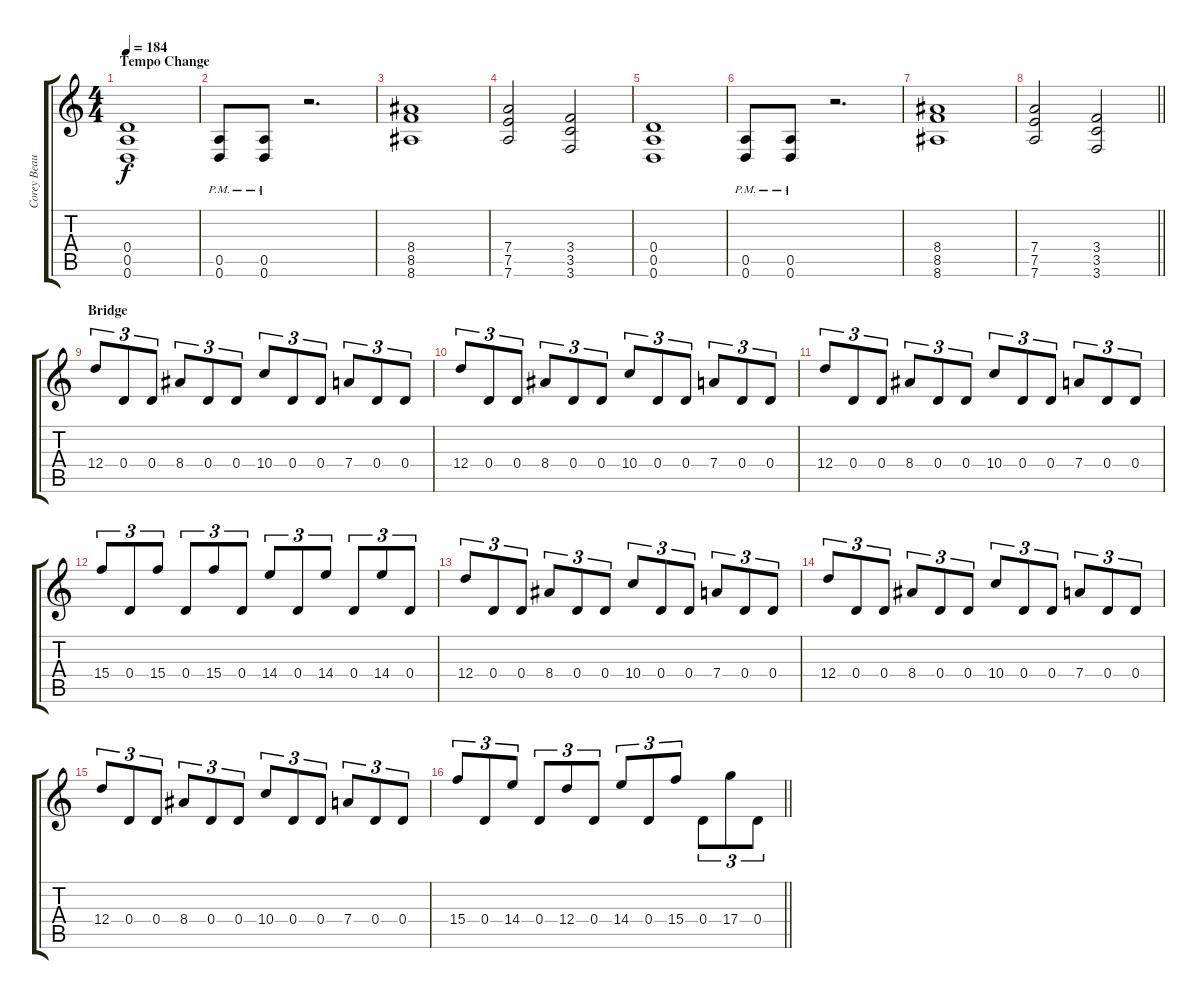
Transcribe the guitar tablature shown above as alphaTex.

\track ("Corey Beaulieu" "Corey Beau") {instrument distortionguitar}
\staff {score tabs}
\tuning (E4 B3 G3 D3 A2 D2) {hide}
\ts (4 4)
\section ("" "Tempo Change")
\tempo 184
\clef g2
\ks c
(0.4 0.5 0.6).1{dy f volume 13 balance 16} |
(0.5{pm} 0.6{pm}).8 (0.5{pm} 0.6{pm}).8 r.2{d} |
(8.4 8.5 8.6).1 |
(7.4 7.5 7.6).2 (3.4 3.5 3.6).2 |
(0.4 0.5 0.6).1 |
(0.5{pm} 0.6{pm}).8 (0.5{pm} 0.6{pm}).8 r.2{d} |
(8.4 8.5 8.6).1 |
\barLineRight lightlight
(7.4 7.5 7.6).2 (3.4 3.5 3.6).2 |
\section ("" "Bridge")
12.4.8{tu (3 2)} 0.4.8{tu (3 2)} 0.4.8{tu (3 2)} 8.4.8{tu (3 2)} 0.4.8{tu (3 2)} 0.4.8{tu (3 2)} 10.4.8{tu (3 2)} 0.4.8{tu (3 2)} 0.4.8{tu (3 2)} 7.4.8{tu (3 2)} 0.4.8{tu (3 2)} 0.4.8{tu (3 2)} |
12.4.8{tu (3 2)} 0.4.8{tu (3 2)} 0.4.8{tu (3 2)} 8.4.8{tu (3 2)} 0.4.8{tu (3 2)} 0.4.8{tu (3 2)} 10.4.8{tu (3 2)} 0.4.8{tu (3 2)} 0.4.8{tu (3 2)} 7.4.8{tu (3 2)} 0.4.8{tu (3 2)} 0.4.8{tu (3 2)} |
12.4.8{tu (3 2)} 0.4.8{tu (3 2)} 0.4.8{tu (3 2)} 8.4.8{tu (3 2)} 0.4.8{tu (3 2)} 0.4.8{tu (3 2)} 10.4.8{tu (3 2)} 0.4.8{tu (3 2)} 0.4.8{tu (3 2)} 7.4.8{tu (3 2)} 0.4.8{tu (3 2)} 0.4.8{tu (3 2)} |
15.4.8{tu (3 2)} 0.4.8{tu (3 2)} 15.4.8{tu (3 2)} 0.4.8{tu (3 2)} 15.4.8{tu (3 2)} 0.4.8{tu (3 2)} 14.4.8{tu (3 2)} 0.4.8{tu (3 2)} 14.4.8{tu (3 2)} 0.4.8{tu (3 2)} 14.4.8{tu (3 2)} 0.4.8{tu (3 2)} |
12.4.8{tu (3 2)} 0.4.8{tu (3 2)} 0.4.8{tu (3 2)} 8.4.8{tu (3 2)} 0.4.8{tu (3 2)} 0.4.8{tu (3 2)} 10.4.8{tu (3 2)} 0.4.8{tu (3 2)} 0.4.8{tu (3 2)} 7.4.8{tu (3 2)} 0.4.8{tu (3 2)} 0.4.8{tu (3 2)} |
12.4.8{tu (3 2)} 0.4.8{tu (3 2)} 0.4.8{tu (3 2)} 8.4.8{tu (3 2)} 0.4.8{tu (3 2)} 0.4.8{tu (3 2)} 10.4.8{tu (3 2)} 0.4.8{tu (3 2)} 0.4.8{tu (3 2)} 7.4.8{tu (3 2)} 0.4.8{tu (3 2)} 0.4.8{tu (3 2)} |
12.4.8{tu (3 2)} 0.4.8{tu (3 2)} 0.4.8{tu (3 2)} 8.4.8{tu (3 2)} 0.4.8{tu (3 2)} 0.4.8{tu (3 2)} 10.4.8{tu (3 2)} 0.4.8{tu (3 2)} 0.4.8{tu (3 2)} 7.4.8{tu (3 2)} 0.4.8{tu (3 2)} 0.4.8{tu (3 2)} |
\barLineRight lightlight
15.4.8{tu (3 2)} 0.4.8{tu (3 2)} 14.4.8{tu (3 2)} 0.4.8{tu (3 2)} 12.4.8{tu (3 2)} 0.4.8{tu (3 2)} 14.4.8{tu (3 2)} 0.4.8{tu (3 2)} 15.4.8{tu (3 2)} 0.4.8{tu (3 2)} 17.4.8{tu (3 2)} 0.4.8{tu (3 2)}
